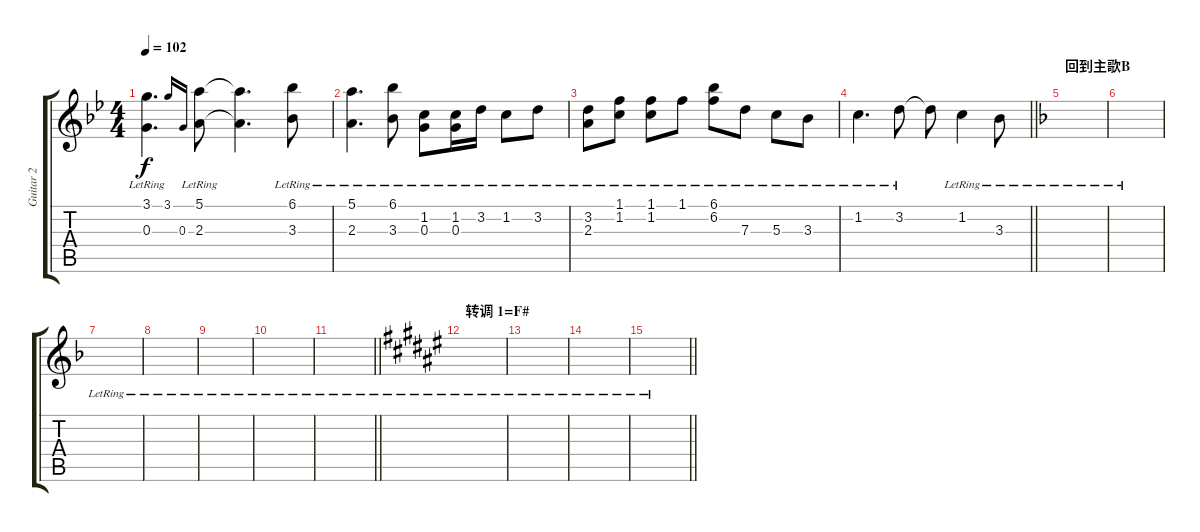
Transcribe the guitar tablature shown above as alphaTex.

\track ("Guitar 2" "Guitar 2") {instrument acousticguitarsteel}
\staff {score tabs}
\tuning (E4 B3 G3 D3 A2 E2) {hide}
\ts (4 4)
\tempo 102
\clef g2
\ks bb
(3.1{lr} 0.3{lr}).4{d dy f} 3.1.16{gr onbeat} 0.3.16{gr onbeat} (5.1{lr} 2.3{lr}).8 (5.1{t} 2.3{t}).4{d} (6.1{lr} 3.3{lr}).8 |
(5.1{lr} 2.3{lr}).4{d} (6.1{lr} 3.3{lr}).8 (1.2{lr} 0.3{lr}).8 (1.2{lr} 0.3{lr}).16 3.2{lr}.16 1.2{lr}.8 3.2{lr}.8 |
(3.2{lr} 2.3{lr}).8 (1.1{lr} 1.2{lr}).8 (1.1{lr} 1.2{lr}).8 1.1{lr}.8 (6.1{lr} 6.2{lr}).8 7.3{lr}.8 5.3{lr}.8 3.3{lr}.8 |
\barLineRight lightlight
1.2{lr}.4{d} 3.2{lr}.8 3.2{t}.8 1.2{lr}.4 3.3{lr}.8 |
\section ("" "回到主歌B")
\ks f
|
|
|
|
|
|
\barLineRight lightlight
|
\section ("" "转调 1=F#")
\ks f#
|
|
|
\barLineRight lightlight
